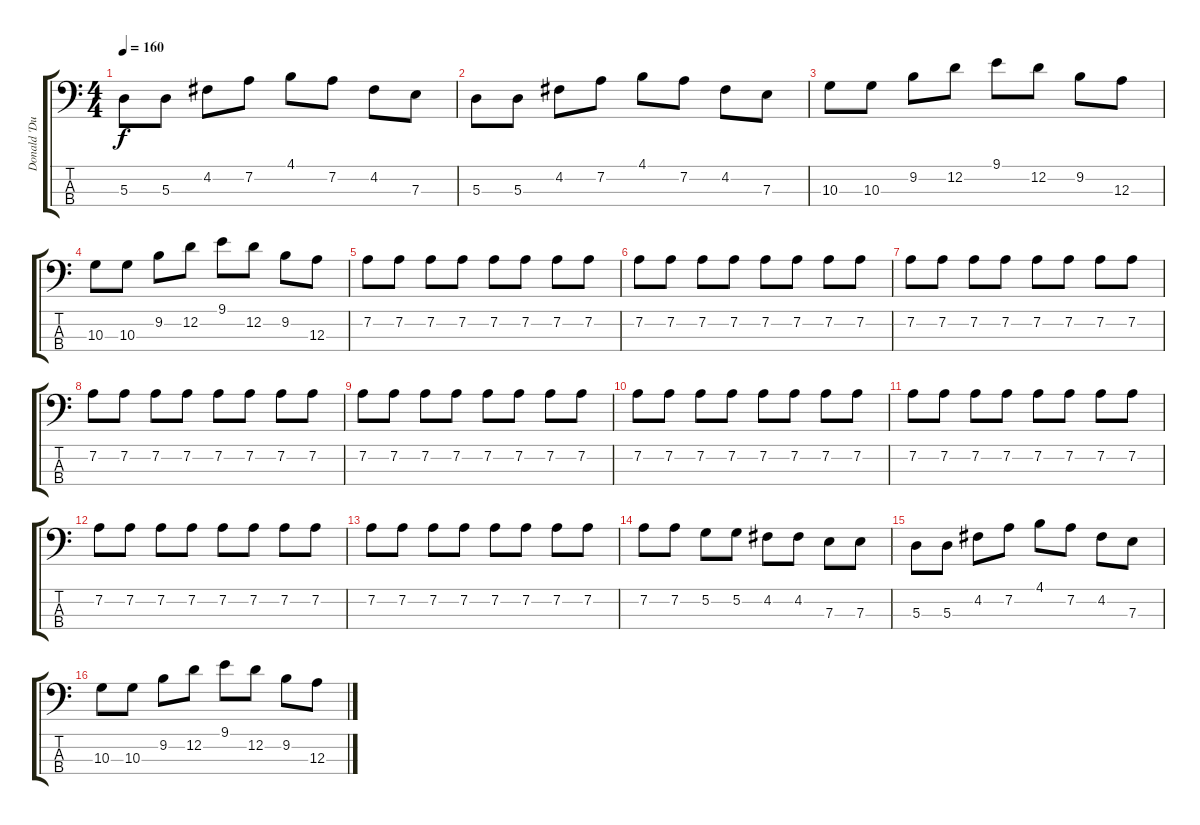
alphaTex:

\track ("Donald 'Duck' Dunn" "Donald 'Du") {instrument electricbassfinger}
\staff {score tabs}
\tuning (G2 D2 A1 E1) {hide}
\ts (4 4)
\tempo 160
\clef f4
\ks c
5.3.8{dy f} 5.3.8 4.2.8 7.2.8 4.1.8 7.2.8 4.2.8 7.3.8 |
5.3.8 5.3.8 4.2.8 7.2.8 4.1.8 7.2.8 4.2.8 7.3.8 |
10.3.8 10.3.8 9.2.8 12.2.8 9.1.8 12.2.8 9.2.8 12.3.8 |
10.3.8 10.3.8 9.2.8 12.2.8 9.1.8 12.2.8 9.2.8 12.3.8 |
7.2.8 7.2.8 7.2.8 7.2.8 7.2.8 7.2.8 7.2.8 7.2.8 |
7.2.8 7.2.8 7.2.8 7.2.8 7.2.8 7.2.8 7.2.8 7.2.8 |
7.2.8 7.2.8 7.2.8 7.2.8 7.2.8 7.2.8 7.2.8 7.2.8 |
7.2.8 7.2.8 7.2.8 7.2.8 7.2.8 7.2.8 7.2.8 7.2.8 |
7.2.8 7.2.8 7.2.8 7.2.8 7.2.8 7.2.8 7.2.8 7.2.8 |
7.2.8 7.2.8 7.2.8 7.2.8 7.2.8 7.2.8 7.2.8 7.2.8 |
7.2.8 7.2.8 7.2.8 7.2.8 7.2.8 7.2.8 7.2.8 7.2.8 |
7.2.8 7.2.8 7.2.8 7.2.8 7.2.8 7.2.8 7.2.8 7.2.8 |
7.2.8 7.2.8 7.2.8 7.2.8 7.2.8 7.2.8 7.2.8 7.2.8 |
7.2.8 7.2.8 5.2.8 5.2.8 4.2.8 4.2.8 7.3.8 7.3.8 |
5.3.8 5.3.8 4.2.8 7.2.8 4.1.8 7.2.8 4.2.8 7.3.8 |
10.3.8 10.3.8 9.2.8 12.2.8 9.1.8 12.2.8 9.2.8 12.3.8
